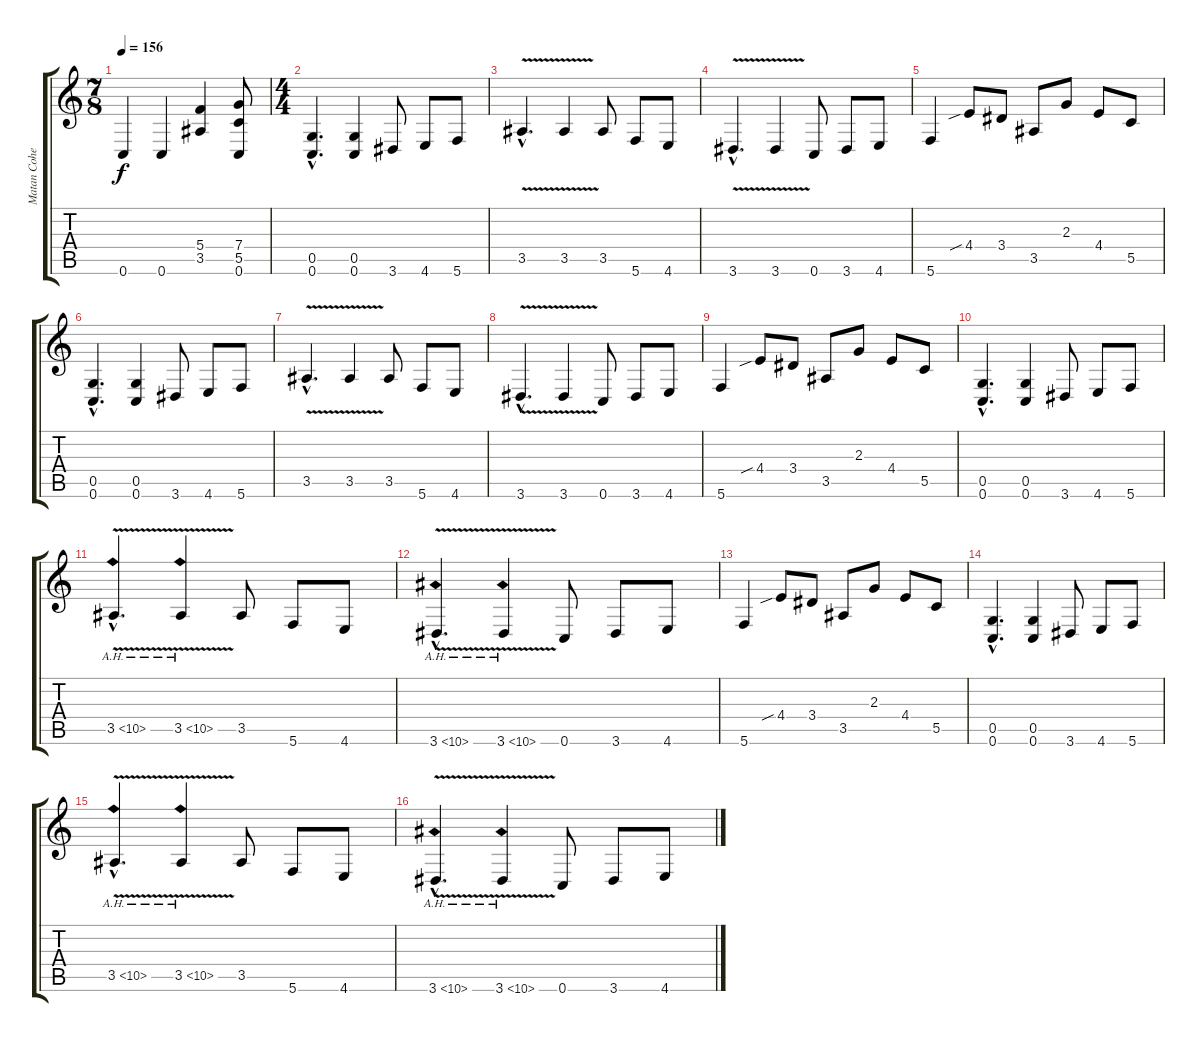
\track ("Matan Cohen" "Matan Cohe") {instrument distortionguitar}
\staff {score tabs}
\tuning (D4 A3 F3 C3 G2 C2) {hide}
\ts (7 8)
\tempo 156
\clef g2
\ks c
0.6{t}.4{dy f} 0.6.4 (5.4 3.5).4{volume 13} (7.4 5.5 0.6).8 |
\ts (4 4)
(0.5{hac} 0.6{hac}).4{d} (0.5 0.6).4 3.6.8 4.6.8 5.6.8 |
3.5{v hac}.4{d} 3.5{v}.4 3.5.8 5.6.8 4.6.8 |
3.6{v hac}.4{d} 3.6{v}.4 0.6.8 3.6.8 4.6.8 |
5.6.4 4.4{sib}.8 3.4.8 3.5.8 2.3.8 4.4.8 5.5.8 |
(0.5{hac} 0.6{hac}).4{d} (0.5 0.6).4 3.6.8 4.6.8 5.6.8 |
3.5{v hac}.4{d} 3.5{v}.4 3.5.8 5.6.8 4.6.8 |
3.6{v hac}.4{d} 3.6{v}.4 0.6.8 3.6.8 4.6.8 |
5.6.4 4.4{sib}.8 3.4.8 3.5.8 2.3.8 4.4.8 5.5.8 |
(0.5{hac} 0.6{hac}).4{d} (0.5 0.6).4 3.6.8 4.6.8 5.6.8 |
3.5{ah 7 v hac}.4{d} 3.5{ah 7 v}.4 3.5.8 5.6.8 4.6.8 |
3.6{ah 7 v hac}.4{d} 3.6{ah 7 v}.4 0.6.8 3.6.8 4.6.8 |
5.6.4 4.4{sib}.8 3.4.8 3.5.8 2.3.8 4.4.8 5.5.8 |
(0.5{hac} 0.6{hac}).4{d} (0.5 0.6).4 3.6.8 4.6.8 5.6.8 |
3.5{ah 7 v hac}.4{d} 3.5{ah 7 v}.4 3.5.8 5.6.8 4.6.8 |
3.6{ah 7 v hac}.4{d} 3.6{ah 7 v}.4 0.6.8 3.6.8 4.6.8
